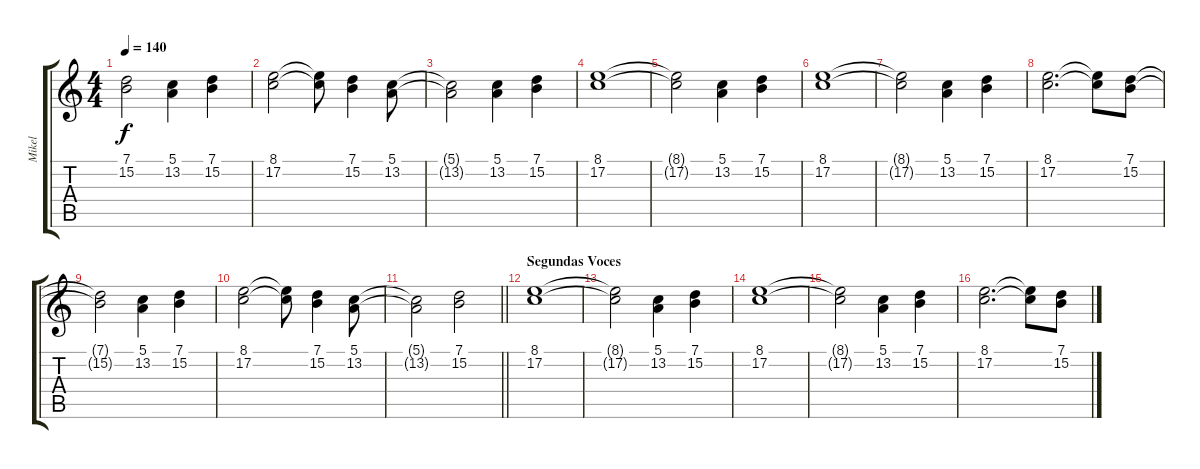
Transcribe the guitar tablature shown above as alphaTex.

\track ("Mikel" "Mikel") {instrument stringensemble1}
\staff {score tabs}
\tuning (E4 B3 G3 D3 A2 E2) {hide}
\ts (4 4)
\tempo 140
\clef g2
\ks c
(7.1{t} 15.2{t}).2{dy f} (5.1 13.2).4 (7.1 15.2).4 |
(8.1 17.2).2 (8.1{t} 17.2{t}).8 (7.1 15.2).4 (5.1 13.2).8 |
(5.1{t} 13.2{t}).2 (5.1 13.2).4 (7.1 15.2).4 |
(8.1 17.2).1 |
(8.1{t} 17.2{t}).2 (5.1 13.2).4 (7.1 15.2).4 |
(8.1 17.2).1 |
(8.1{t} 17.2{t}).2 (5.1 13.2).4 (7.1 15.2).4 |
(8.1 17.2).2{d} (8.1{t} 17.2{t}).8 (7.1 15.2).8 |
(7.1{t} 15.2{t}).2 (5.1 13.2).4 (7.1 15.2).4 |
(8.1 17.2).2 (8.1{t} 17.2{t}).8 (7.1 15.2).4 (5.1 13.2).8 |
\barLineRight lightlight
(5.1{t} 13.2{t}).2 (7.1 15.2).2 |
\section ("" "Segundas Voces")
(8.1 17.2).1 |
(8.1{t} 17.2{t}).2 (5.1 13.2).4 (7.1 15.2).4 |
(8.1 17.2).1 |
(8.1{t} 17.2{t}).2 (5.1 13.2).4 (7.1 15.2).4 |
(8.1 17.2).2{d} (8.1{t} 17.2{t}).8 (7.1 15.2).8
